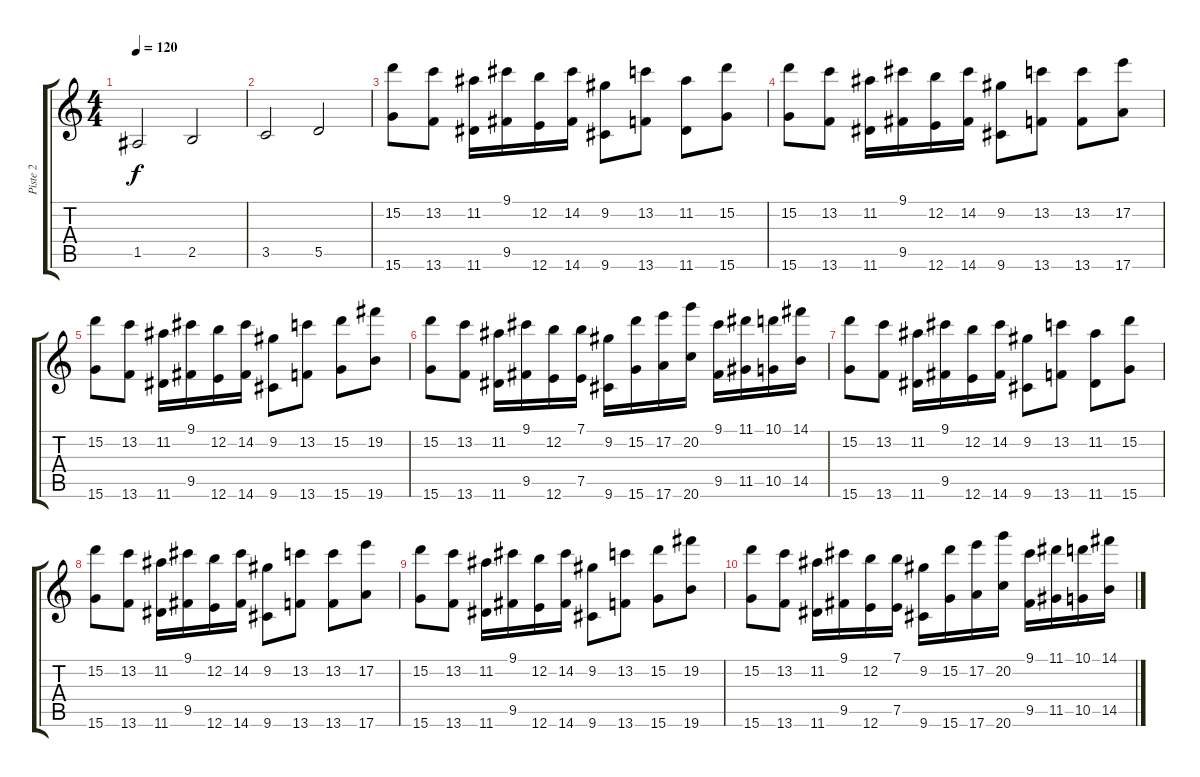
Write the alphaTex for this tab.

\track ("Piste 2" "Piste 2") {instrument distortionguitar}
\staff {score tabs}
\tuning (E4 B3 G3 D3 A2 E2) {hide}
\ts (4 4)
\tempo 120
\clef g2
\ks c
1.5.2{dy f} 2.5.2 |
3.5.2 5.5.2 |
(15.2 15.6).8 (13.2 13.6).8 (11.2 11.6).16 (9.1 9.5).16 (12.2 12.6).16 (14.2 14.6).16 (9.2 9.6).8 (13.2 13.6).8 (11.2 11.6).8 (15.2 15.6).8 |
(15.2 15.6).8 (13.2 13.6).8 (11.2 11.6).16 (9.1 9.5).16 (12.2 12.6).16 (14.2 14.6).16 (9.2 9.6).8 (13.2 13.6).8 (13.2 13.6).8 (17.2 17.6).8 |
(15.2 15.6).8 (13.2 13.6).8 (11.2 11.6).16 (9.1 9.5).16 (12.2 12.6).16 (14.2 14.6).16 (9.2 9.6).8 (13.2 13.6).8 (15.2 15.6).8 (19.2 19.6).8 |
(15.2 15.6).8 (13.2 13.6).8 (11.2 11.6).16 (9.1 9.5).16 (12.2 12.6).16 (7.1 7.5).16 (9.2 9.6).16 (15.2 15.6).16 (17.2 17.6).16 (20.2 20.6).16 (9.1 9.5).16 (11.1 11.5).16 (10.1 10.5).16 (14.1 14.5).16 |
(15.2 15.6).8 (13.2 13.6).8 (11.2 11.6).16 (9.1 9.5).16 (12.2 12.6).16 (14.2 14.6).16 (9.2 9.6).8 (13.2 13.6).8 (11.2 11.6).8 (15.2 15.6).8 |
(15.2 15.6).8 (13.2 13.6).8 (11.2 11.6).16 (9.1 9.5).16 (12.2 12.6).16 (14.2 14.6).16 (9.2 9.6).8 (13.2 13.6).8 (13.2 13.6).8 (17.2 17.6).8 |
(15.2 15.6).8 (13.2 13.6).8 (11.2 11.6).16 (9.1 9.5).16 (12.2 12.6).16 (14.2 14.6).16 (9.2 9.6).8 (13.2 13.6).8 (15.2 15.6).8 (19.2 19.6).8 |
(15.2 15.6).8 (13.2 13.6).8 (11.2 11.6).16 (9.1 9.5).16 (12.2 12.6).16 (7.1 7.5).16 (9.2 9.6).16 (15.2 15.6).16 (17.2 17.6).16 (20.2 20.6).16 (9.1 9.5).16 (11.1 11.5).16 (10.1 10.5).16 (14.1 14.5).16
